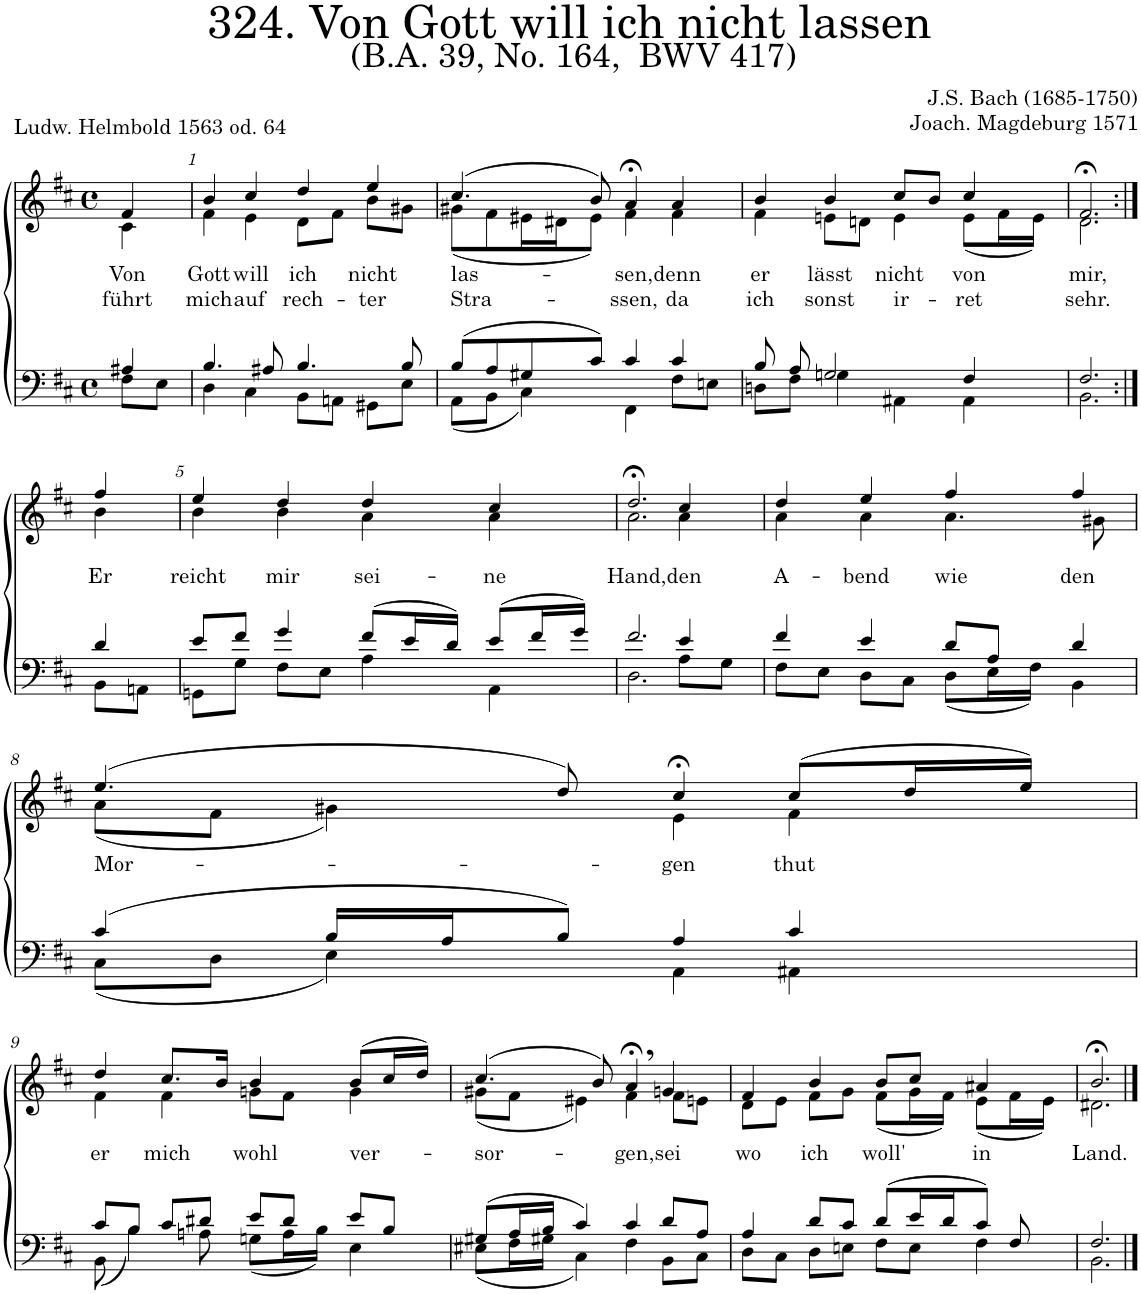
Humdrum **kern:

**kern	**kern	**text	**text
*part2	*part1	*part1	*part1
*staff2	*staff1	*staff1	*staff1
*I"Tenor/Bass	*I"Soprano/Alto	*	*
*clefF4	*clefG2	*	*
*k[f#c#]	*k[f#c#]	*	*
*M4/4	*M4/4	*	*
*met(c)	*met(c)	*	*
=	=	=	=
*^	*	*	*
!	!	!	!LO:LY:b	!LO:LY:b
*	*	*^	*	*
4A#X/	8F#\L	4f#/	4c#\	Von	führt
.	8E\J	.	.	.	.
=1	=1	=1	=1	=1	=1
!	!	!	!	!LO:LY:b	!LO:LY:b
4.B/	4D\	4b/	4f#\	Gott	mich
!	!	!	!	!LO:LY:b	!LO:LY:b
.	4C#\	4cc#/	4e\	will	auf
8A#X/	.	.	.	.	.
!	!	!	!	!LO:LY:b	!LO:LY:b
4.B/	8BB\L	4dd/	8d\L	ich	rech-
.	8AAn\J	.	8f#\J	.	.
!	!	!	!	!LO:LY:b	!LO:LY:b
.	8GG#X\L	4ee/	8b\L	nicht	-ter
8B/	8E\J	.	8g#X\J	.	.
=2	=2	=2	=2	=2	=2
!	!	!	!	!LO:LY:b	!LO:LY:b
(8B/L	(8AA\L	(4.cc#/	(8g#X\L	las-	Stra-
8A/	8BB\J	.	8f#\	.	.
8G#X/	4C#\)	.	16e#X\L	.	.
.	.	.	16d#X\J	.	.
8c#/J)	.	8b/)	8e#\J)	.	.
!	!	!	!	!LO:LY:b	!LO:LY:b
4c#/	4FF#\	4a;<,/	4f#\	-sen,	-ssen,
!	!	!	!	!LO:LY:b	!LO:LY:b
4c#/	8F#\L	4a/	4f#\	denn	da
.	8En\J	.	.	.	.
=3	=3	=3	=3	=3	=3
!	!	!	!	!LO:LY:b	!LO:LY:b
8B/	8Dn\L	4b/	4f#\	er	ich
8A/	8F#\J	.	.	.	.
!	!	!	!	!LO:LY:b	!LO:LY:b
2Gn/	4G\	4b/	8en\L	lässt	sonst
.	.	.	8dn\J	.	.
!	!	!	!	!LO:LY:b	!LO:LY:b
.	4AA#X\	8cc#/L	4e\	nicht	ir-
.	.	8b/J	.	.	.
!	!	!	!	!LO:LY:b	!LO:LY:b
4F#/	4AA#\	4cc#/	(8e\L	von	-ret
.	.	.	16f#\L	.	.
.	.	.	16e\JJ)	.	.
=4	=4	=4	=4	=4	=4
!	!	!	!	!LO:LY:b	!LO:LY:b
2.F#/	2.BB\	2.f#;<,/	2.d\	mir,	sehr.
!!LO:LB:g=z	!!
=4X1:|!	=4X1:|!	=4X1:|!	=4X1:|!	=4X1:|!	=4X1:|!
!	!	!	!	!LO:LY:b	!
4d/	8BB\L	4ff#/	4b\	Er	.
.	8AAn\J	.	.	.	.
=5	=5	=5	=5	=5	=5
!	!	!	!	!LO:LY:b	!
8e/L	8GGn\L	4ee/	4b\	reicht	.
8f#/J	8G\J	.	.	.	.
!	!	!	!	!LO:LY:b	!
4g/	8F#\L	4dd/	4b\	mir	.
.	8E\J	.	.	.	.
!	!	!	!	!LO:LY:b	!
(8f#/L	4A\	4dd/	4a\	sei-	.
16e/L	.	.	.	.	.
16d/JJ)	.	.	.	.	.
!	!	!	!	!LO:LY:b	!
(8e/L	4AA\	4cc#/	4a\	-ne	.
16f#/L	.	.	.	.	.
16g/JJ)	.	.	.	.	.
=6	=6	=6	=6	=6	=6
!	!	!	!	!LO:LY:b	!
2.f#/	2.D\	2.dd;<,/	2.a\	Hand,	.
!	!	!	!	!LO:LY:b	!
4e/	8A\L	4cc#/	4a\	den	.
.	8G\J	.	.	.	.
=7	=7	=7	=7	=7	=7
!	!	!	!	!LO:LY:b	!
4f#/	8F#\L	4dd/	4a\	A-	.
.	8E\J	.	.	.	.
!	!	!	!	!LO:LY:b	!
4e/	8D\L	4ee/	4a\	-bend	.
.	8C#\J	.	.	.	.
!	!	!	!	!LO:LY:b	!
8d/L	(8D\L	4ff#/	4.a\	wie	.
8A/J	16E\L	.	.	.	.
.	16F#\JJ)	.	.	.	.
!	!	!	!	!LO:LY:b	!
4d/	4BB\	4ff#/	.	den	.
.	.	.	8g#X\	.	.
!!LO:LB:g=z	!!
=8	=8	=8	=8	=8	=8
!	!	!	!	!LO:LY:b	!
(4c#/	(8C#\L	(4.ee/	(8a\L	Mor-	.
.	8D\J	.	8f#\J	.	.
16B/LL	4E\)	.	4g#X\)	.	.
16A/J	.	.	.	.	.
8B/J)	.	8dd/)	.	.	.
!	!	!	!	!LO:LY:b	!
4A/	4AA\	4cc#;<,/	4e\	-gen	.
!	!	!	!	!LO:LY:b	!
4c#/	4AA#X\	(8cc#/L	4f#\	thut	.
.	.	16dd/L	.	.	.
.	.	16ee/JJ)	.	.	.
!!LO:LB:g=z	!!
=9	=9	=9	=9	=9	=9
!	!	!	!	!LO:LY:b	!
8c#/L	(8BB\	4dd/	4f#\	er	.
8B/J	4B\)	.	.	.	.
!	!	!	!	!LO:LY:b	!
8c#/L	.	8.cc#/L	4f#\	mich	.
8d#X/J	8An\	.	.	.	.
.	.	16b/Jk	.	.	.
!	!	!	!	!LO:LY:b	!
8e/L	(8Gn\L	4b/	8gn\L	wohl	.
8d#/J	16A\L	.	8f#\J	.	.
.	16B\JJ)	.	.	.	.
!	!	!	!	!LO:LY:b	!
8e/L	4E\	(8b/L	4g\	ver-	.
8B/J	.	16cc#/L	.	.	.
.	.	16dd/JJ)	.	.	.
=10	=10	=10	=10	=10	=10
!	!	!	!	!LO:LY:b	!
(8G#X/L	(8E#X\L	(4.cc#/	(8g#X\L	-sor-	.
16A/L	16F#\L	.	8f#\J	.	.
16B/JJ	16G#X\JJ	.	.	.	.
4c#/)	4C#\)	.	4e#X\)	.	.
.	.	8b/)	.	.	.
!	!	!	!	!LO:LY:b	!
4c#/	4F#\	4a;<,/	4f#\	-gen,	.
!	!	!	!	!LO:LY:b	!
8d/L	8BB\L	4gn/	8f#\L	sei	.
8A/J	8C#\J	.	8en\J	.	.
=11	=11	=11	=11	=11	=11
!	!	!	!	!LO:LY:b	!
4A/	8D\L	4f#/	8d\L	wo	.
.	8C#\J	.	8e\J	.	.
!	!	!	!	!LO:LY:b	!
8d/L	8D\L	4b/	8f#\L	ich	.
8c#/J	8En\J	.	8g\J	.	.
!	!	!	!	!LO:LY:b	!
(8d/L	8F#\L	8b/L	(8f#\L	woll'	.
16e/L	8E\J	8cc#/J	16g\L	.	.
16d/J	.	.	16f#\JJ)	.	.
!	!	!	!	!LO:LY:b	!
8c#/J)	4F#\	4a#X/	(8e\L	in	.
8F#/	.	.	16f#\L	.	.
.	.	.	16e\JJ)	.	.
=12	=12	=12	=12	=12	=12
!	!	!	!	!LO:LY:b	!
2.F#/	2.BB\	2.b;</	2.d#X\	Land.	.
*v	*v	*	*	*	*
*	*v	*v	*	*
==	==	==	==
*-	*-	*-	*-
